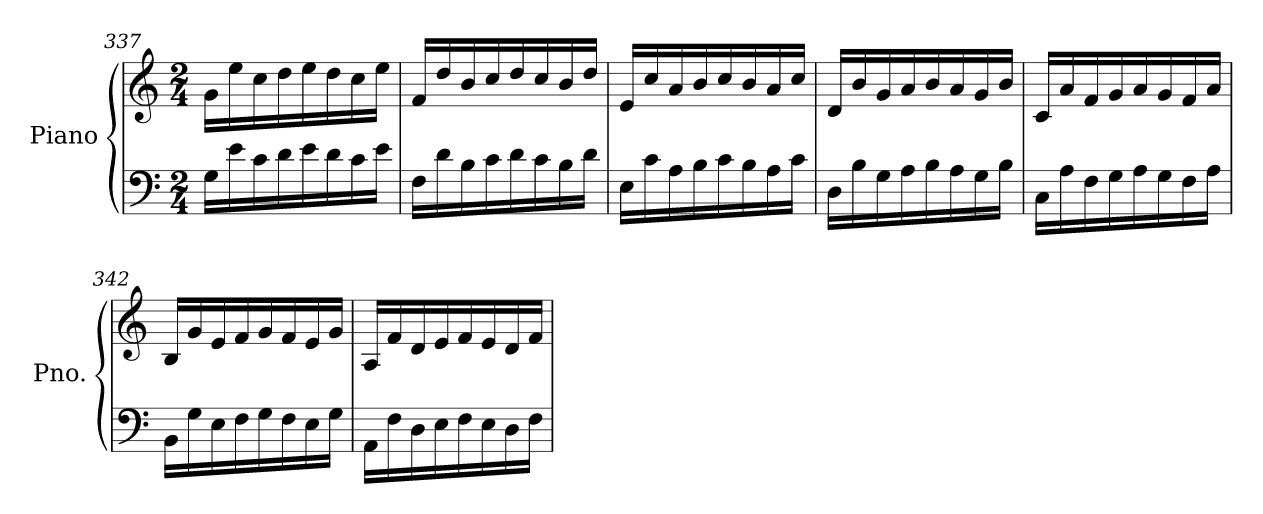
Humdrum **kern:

**kern	**kern
*part1	*part1
*staff2	*staff1
*I"Piano	*
*I'Pno.	*
*clefF4	*clefG2
*k[]	*k[]
*M2/4	*M2/4
=337	=337
16G\LL	16g\LL
16e\	16ee\
16c\	16cc\
16d\	16dd\
16e\	16ee\
16d\	16dd\
16c\	16cc\
16e\JJ	16ee\JJ
!!LO:LB:g=z
=338	=338
16F\LL	16f/LL
16d\	16dd/
16B\	16b/
16c\	16cc/
16d\	16dd/
16c\	16cc/
16B\	16b/
16d\JJ	16dd/JJ
=339	=339
16E\LL	16e/LL
16c\	16cc/
16A\	16a/
16B\	16b/
16c\	16cc/
16B\	16b/
16A\	16a/
16c\JJ	16cc/JJ
=340	=340
16D\LL	16d/LL
16B\	16b/
16G\	16g/
16A\	16a/
16B\	16b/
16A\	16a/
16G\	16g/
16B\JJ	16b/JJ
=341	=341
16C\LL	16c/LL
16A\	16a/
16F\	16f/
16G\	16g/
16A\	16a/
16G\	16g/
16F\	16f/
16A\JJ	16a/JJ
=342	=342
16BB\LL	16B/LL
16G\	16g/
16E\	16e/
16F\	16f/
16G\	16g/
16F\	16f/
16E\	16e/
16G\JJ	16g/JJ
=343	=343
16AA\LL	16A/LL
16F\	16f/
16D\	16d/
16E\	16e/
16F\	16f/
16E\	16e/
16D\	16d/
16F\JJ	16f/JJ
=	=
*-	*-
